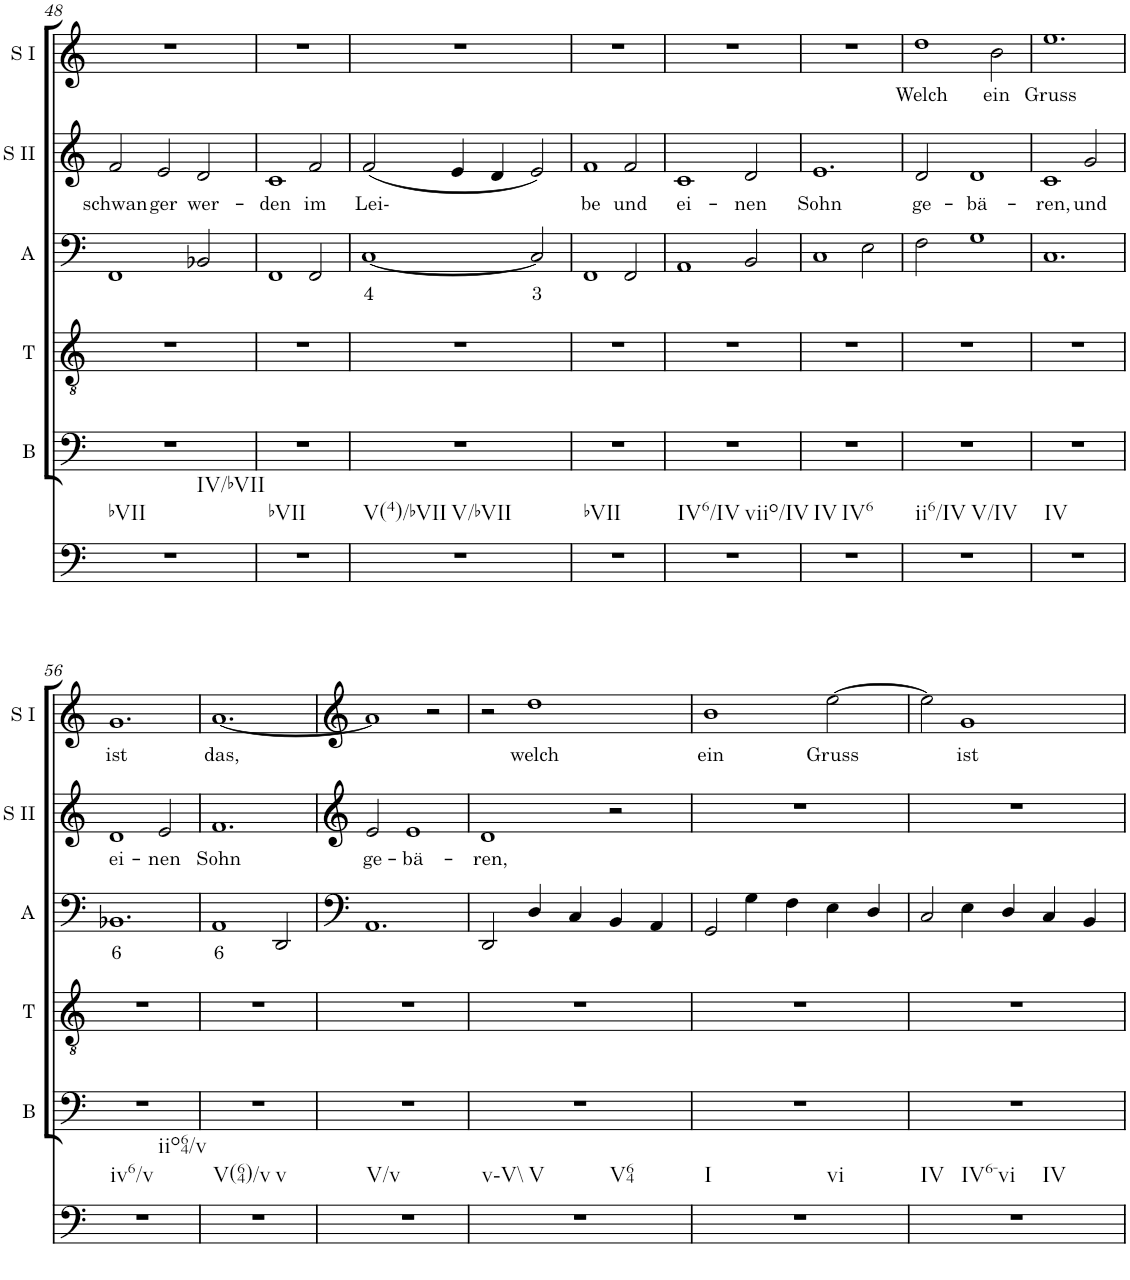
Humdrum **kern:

**kern	**kern	**kern	**kern	**text	**kern	**text	**kern	**text
*part6	*part5	*part4	*part3	*part3	*part2	*part2	*part1	*part1
*staff6	*staff5	*staff4	*staff3	*staff3	*staff2	*staff2	*staff1	*staff1
*I"Continuo	*I"Bass	*I"Tenor	*I"Alto	*	*I"Soprano II	*	*I"Soprano I	*
*	*I'B	*I'T	*I'A	*	*I'S II	*	*I'S I	*
!!LO:PB:g=z
*clefF4	*clefF4	*clefGv2	*clefG2	*	*clefG2	*	*clefG2	*
*k[]	*k[]	*k[]	*k[]	*	*k[]	*	*k[]	*
*M3/2	*M3/2	*M3/2	*M3/2	*	*M3/2	*	*M3/2	*
=48	=48	=48	=48	=48	=48	=48	=48	=48
!LO:TX:b:t=bVII	!	!	!	!	!	!	!	!
!LO:TX:b:t=IV/bVII	!	!	!	!	!	!	!	!
!	!	!	!	!	!	!LO:LY:b	!	!
1.r	1.r	1.r	1FF	.	2f/	schwan-	1.r	.
!	!	!	!	!	!	!LO:LY:b	!	!
.	.	.	.	.	2e/	ger	.	.
!	!	!	!	!	!	!LO:LY:b	!	!
.	.	.	2BB-X/	.	2d/	wer-	.	.
=49	=49	=49	=49	=49	=49	=49	=49	=49
!LO:TX:b:t=bVII	!	!	!	!	!	!	!	!
!	!	!	!	!	!	!LO:LY:b	!	!
1.r	1.r	1.r	1FF	.	1c	den	1.r	.
!	!	!	!	!	!	!LO:LY:b	!	!
.	.	.	2FF/	.	2f/	im	.	.
=50	=50	=50	=50	=50	=50	=50	=50	=50
!LO:TX:b:t=V(4)/bVII	!	!	!	!	!	!	!	!
!LO:TX:b:t=V/bVII	!	!	!	!	!	!	!	!
!	!	!	!	!LO:LY:b	!	!LO:LY:b	!	!
1.r	1.r	1.r	[1C	4	(2f/	Lei-	1.r	.
.	.	.	.	.	4e/	.	.	.
.	.	.	.	.	4d/	.	.	.
!	!	!	!	!LO:LY:b	!	!	!	!
.	.	.	2C/]	3	2e/)	.	.	.
=51	=51	=51	=51	=51	=51	=51	=51	=51
!LO:TX:b:t=bVII	!	!	!	!	!	!	!	!
!	!	!	!	!	!	!LO:LY:b	!	!
1.r	1.r	1.r	1FF	.	1f	be	1.r	.
!	!	!	!	!	!	!LO:LY:b	!	!
.	.	.	2FF/	.	2f/	und	.	.
=52	=52	=52	=52	=52	=52	=52	=52	=52
!LO:TX:b:t=IV6/IV	!	!	!	!	!	!	!	!
!LO:TX:b:t=viio/IV	!	!	!	!	!	!	!	!
!	!	!	!	!	!	!LO:LY:b	!	!
1.r	1.r	1.r	1AA	.	1c	ei-	1.r	.
!	!	!	!	!	!	!LO:LY:b	!	!
.	.	.	2BB/	.	2d/	nen	.	.
=53	=53	=53	=53	=53	=53	=53	=53	=53
!LO:TX:b:t=IV	!	!	!	!	!	!	!	!
!LO:TX:b:t=IV6	!	!	!	!	!	!	!	!
!	!	!	!	!	!	!LO:LY:b	!	!
1.r	1.r	1.r	1C	.	1.e	Sohn	1.r	.
.	.	.	2E\	.	.	.	.	.
=54	=54	=54	=54	=54	=54	=54	=54	=54
!LO:TX:b:t=ii6/IV	!	!	!	!	!	!	!	!
!LO:TX:b:t=V/IV	!	!	!	!	!	!	!	!
!	!	!	!	!	!	!LO:LY:b	!	!LO:LY:b
1.r	1.r	1.r	2F\	.	2d/	ge-	1dd	Welch
!	!	!	!	!	!	!LO:LY:b	!	!
.	.	.	1G	.	1d	bä-	.	.
!	!	!	!	!	!	!	!	!LO:LY:b
.	.	.	.	.	.	.	2b\	ein
=55	=55	=55	=55	=55	=55	=55	=55	=55
!LO:TX:b:t=IV	!	!	!	!	!	!	!	!
!	!	!	!	!	!	!LO:LY:b	!	!LO:LY:b
1.r	1.r	1.r	1.C	.	1c	ren,	1.ee	Gruss
!	!	!	!	!	!	!LO:LY:b	!	!
.	.	.	.	.	2g/	und	.	.
!!LO:LB:g=z
=56	=56	=56	=56	=56	=56	=56	=56	=56
!LO:TX:b:t=iv6/v	!	!	!	!	!	!	!	!
!LO:TX:b:t=iio64/v	!	!	!	!	!	!	!	!
!	!	!	!	!LO:LY:b	!	!LO:LY:b	!	!LO:LY:b
1.r	1.r	1.r	1.BB-X	6	1d	ei-	1.g	ist
!	!	!	!	!	!	!LO:LY:b	!	!
.	.	.	.	.	2e/	nen	.	.
=57	=57	=57	=57	=57	=57	=57	=57	=57
!LO:TX:b:t=V(64)/v	!	!	!	!	!	!	!	!
!LO:TX:b:t=v	!	!	!	!	!	!	!	!
!	!	!	!	!LO:LY:b	!	!LO:LY:b	!	!LO:LY:b
1.r	1.r	1.r	1AA	6	1.f	Sohn	[1.a	das,
.	.	.	2DD/	.	.	.	.	.
=58	=58	=58	=58	=58	=58	=58	=58	=58
!LO:TX:b:t=V/v	!	!	!	!	!	!	!	!
!	!	!	!	!	!	!LO:LY:b	!	!
1.r	1.r	1.r	1.AA	.	2e/	ge-	1a]	.
!	!	!	!	!	!	!LO:LY:b	!	!
.	.	.	.	.	1e	bä-	.	.
.	.	.	.	.	.	.	2r	.
=59	=59	=59	=59	=59	=59	=59	=59	=59
!LO:TX:b:t=v\\-V\\	!	!	!	!	!	!	!	!
!LO:TX:b:t=V	!	!	!	!	!	!	!	!
!LO:TX:b:t=V64	!	!	!	!	!	!	!	!
!	!	!	!	!	!	!LO:LY:b	!	!
1.r	1.r	1.r	2DD/	.	1d	ren,	2r	.
!	!	!	!	!	!	!	!	!LO:LY:b
.	.	.	4D/	.	.	.	1dd	welch
.	.	.	4C/	.	.	.	.	.
.	.	.	4BB/	.	2r	.	.	.
.	.	.	4AA/	.	.	.	.	.
=60	=60	=60	=60	=60	=60	=60	=60	=60
!LO:TX:b:t=I	!	!	!	!	!	!	!	!
!LO:TX:b:t=vi	!	!	!	!	!	!	!	!
!	!	!	!	!	!	!	!	!LO:LY:b
1.r	1.r	1.r	2GG/	.	1.r	.	1b	ein
.	.	.	4G\	.	.	.	.	.
.	.	.	4F\	.	.	.	.	.
!	!	!	!	!	!	!	!	!LO:LY:b
.	.	.	4E\	.	.	.	[2ee\	Gruss
.	.	.	4D/	.	.	.	.	.
=61	=61	=61	=61	=61	=61	=61	=61	=61
!LO:TX:b:t=IV	!	!	!	!	!	!	!	!
!LO:TX:b:t=IV6-vi	!	!	!	!	!	!	!	!
!LO:TX:b:t=IV	!	!	!	!	!	!	!	!
1.r	1.r	1.r	2C/	.	1.r	.	2ee\]	.
!	!	!	!	!	!	!	!	!LO:LY:b
.	.	.	4E\	.	.	.	1g	ist
.	.	.	4D/	.	.	.	.	.
.	.	.	4C/	.	.	.	.	.
.	.	.	4BB/	.	.	.	.	.
=	=	=	=	=	=	=	=	=
*-	*-	*-	*-	*-	*-	*-	*-	*-
